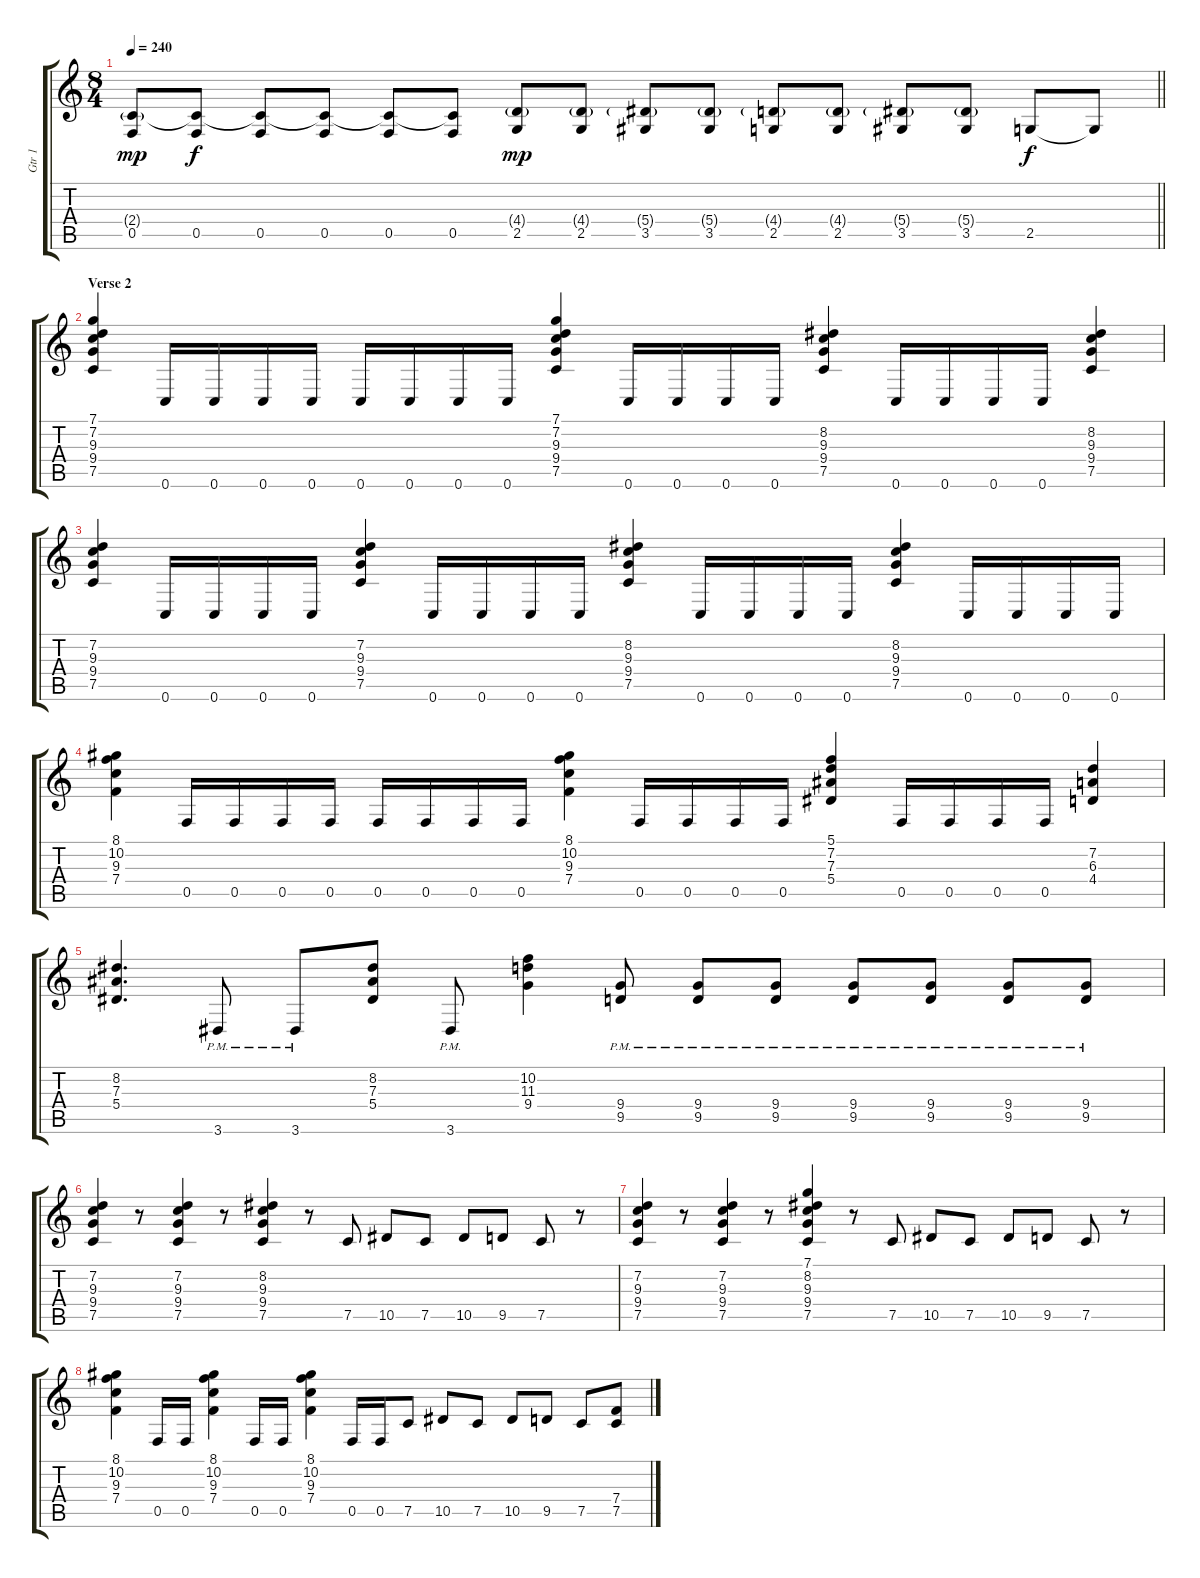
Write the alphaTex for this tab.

\track ("Gtr 1" "Gtr 1") {instrument distortionguitar}
\staff {score tabs}
\tuning (C4 G3 Eb3 Bb2 F2 C2) {hide}
\ts (8 4)
\tempo 240
\clef g2
\barLineRight lightlight
\ks c
(2.4{g} 0.5).8{dy mp} (2.4{t} 0.5).8{dy f} (2.4{t} 0.5).8 (2.4{t} 0.5).8 (2.4{t} 0.5).8 (2.4{t} 0.5).8 (4.4{g} 2.5).8{dy mp} (4.4{g} 2.5).8 (5.4{g} 3.5).8 (5.4{g} 3.5).8 (4.4{g} 2.5).8 (4.4{g} 2.5).8 (5.4{g} 3.5).8 (5.4{g} 3.5).8 2.5.8{dy f} 2.5{t}.8 |
\section ("" "Verse 2")
(7.1 7.2 9.3 9.4 7.5).4 0.6.16 0.6.16 0.6.16 0.6.16 0.6.16 0.6.16 0.6.16 0.6.16 (7.1 7.2 9.3 9.4 7.5).4 0.6.16 0.6.16 0.6.16 0.6.16 (8.2 9.3 9.4 7.5).4 0.6.16 0.6.16 0.6.16 0.6.16 (8.2 9.3 9.4 7.5).4 |
(7.2 9.3 9.4 7.5).4 0.6.16 0.6.16 0.6.16 0.6.16 (7.2 9.3 9.4 7.5).4 0.6.16 0.6.16 0.6.16 0.6.16 (8.2 9.3 9.4 7.5).4 0.6.16 0.6.16 0.6.16 0.6.16 (8.2 9.3 9.4 7.5).4 0.6.16 0.6.16 0.6.16 0.6.16 |
(8.1 10.2 9.3 7.4).4 0.5.16 0.5.16 0.5.16 0.5.16 0.5.16 0.5.16 0.5.16 0.5.16 (8.1 10.2 9.3 7.4).4 0.5.16 0.5.16 0.5.16 0.5.16 (5.1 7.2 7.3 5.4).4 0.5.16 0.5.16 0.5.16 0.5.16 (7.2 6.3 4.4).4 |
(8.2 7.3 5.4).4{d} 3.6{pm}.8 3.6{pm}.8 (8.2 7.3 5.4).8 3.6{pm}.8 (10.2 11.3 9.4).4 (9.4{pm} 9.5{pm}).8 (9.4{pm} 9.5{pm}).8 (9.4{pm} 9.5{pm}).8 (9.4{pm} 9.5{pm}).8 (9.4{pm} 9.5{pm}).8 (9.4{pm} 9.5{pm}).8 (9.4{pm} 9.5{pm}).8 |
(7.2 9.3 9.4 7.5).4 r.8 (7.2 9.3 9.4 7.5).4 r.8 (8.2 9.3 9.4 7.5).4 r.8 7.5.8 10.5.8 7.5.8 10.5.8 9.5.8 7.5.8 r.8 |
(7.2 9.3 9.4 7.5).4 r.8 (7.2 9.3 9.4 7.5).4 r.8 (7.1 8.2 9.3 9.4 7.5).4 r.8 7.5.8 10.5.8 7.5.8 10.5.8 9.5.8 7.5.8 r.8 |
(8.1 10.2 9.3 7.4).4 0.5.16 0.5.16 (8.1 10.2 9.3 7.4).4 0.5.16 0.5.16 (8.1 10.2 9.3 7.4).4 0.5.16 0.5.16 7.5.8 10.5.8 7.5.8 10.5.8 9.5.8 7.5.8 (7.4 7.5).8
